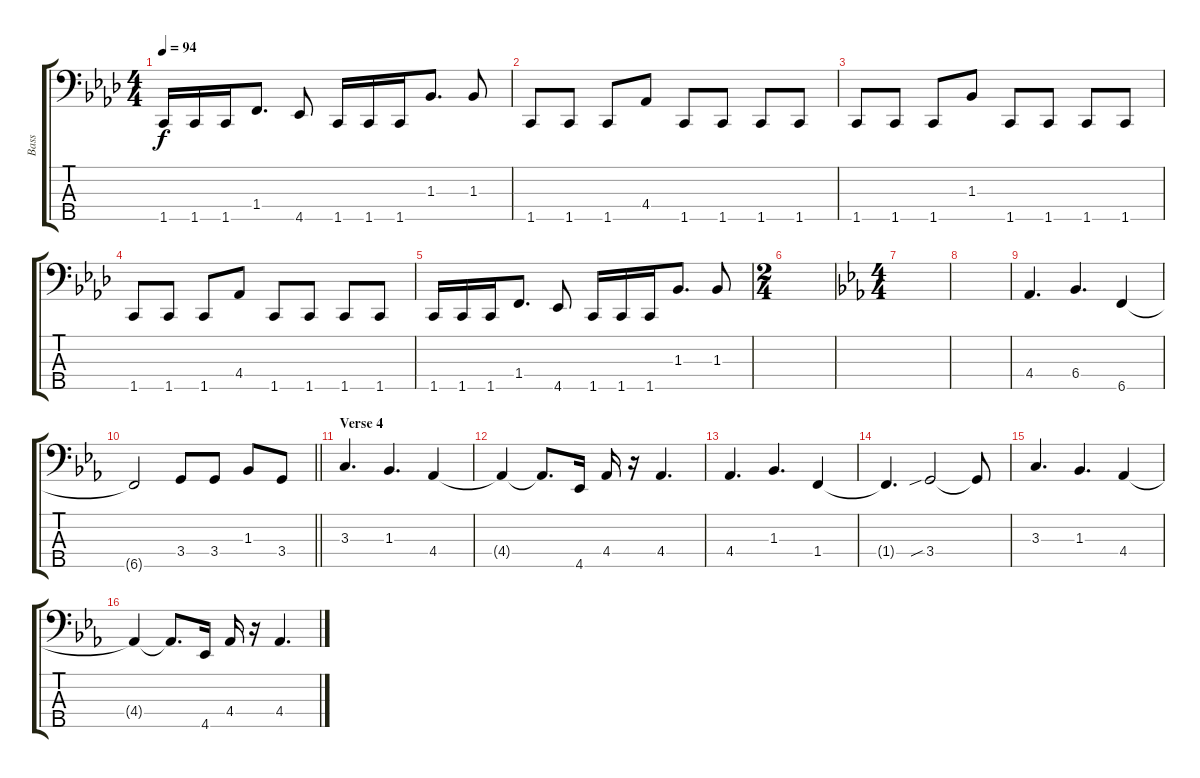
\track ("Bass" "Bass") {instrument electricbasspick}
\staff {score tabs}
\tuning (G2 D2 A1 E1 B0) {hide}
\ts (4 4)
\tempo 94
\clef f4
\ks ab
1.5.16{dy f} 1.5.16 1.5.16 1.4.8{d} 4.5.8 1.5.16 1.5.16 1.5.16 1.3.8{d} 1.3.8 |
1.5.8 1.5.8 1.5.8 4.4.8 1.5.8 1.5.8 1.5.8 1.5.8 |
1.5.8 1.5.8 1.5.8 1.3.8 1.5.8 1.5.8 1.5.8 1.5.8 |
1.5.8 1.5.8 1.5.8 4.4.8 1.5.8 1.5.8 1.5.8 1.5.8 |
1.5.16 1.5.16 1.5.16 1.4.8{d} 4.5.8 1.5.16 1.5.16 1.5.16 1.3.8{d} 1.3.8 |
\ts (2 4)
|
\ts (4 4)
\ks eb
|
|
4.4.4{d} 6.4.4{d} 6.5.4 |
\barLineRight lightlight
6.5{t}.2 3.4.8 3.4.8 1.3.8 3.4.8 |
\section ("" "Verse 4")
3.3.4{d} 1.3.4{d} 4.4.4 |
4.4{t}.4 4.4{t}.8{d} 4.5.16 4.4.16 r.16 4.4.4{d} |
4.4.4{d} 1.3.4{d} 1.4.4 |
1.4{t}.4{d} 3.4{sib}.2 3.4{t}.8 |
3.3.4{d} 1.3.4{d} 4.4.4 |
4.4{t}.4 4.4{t}.8{d} 4.5.16 4.4.16 r.16 4.4.4{d}
